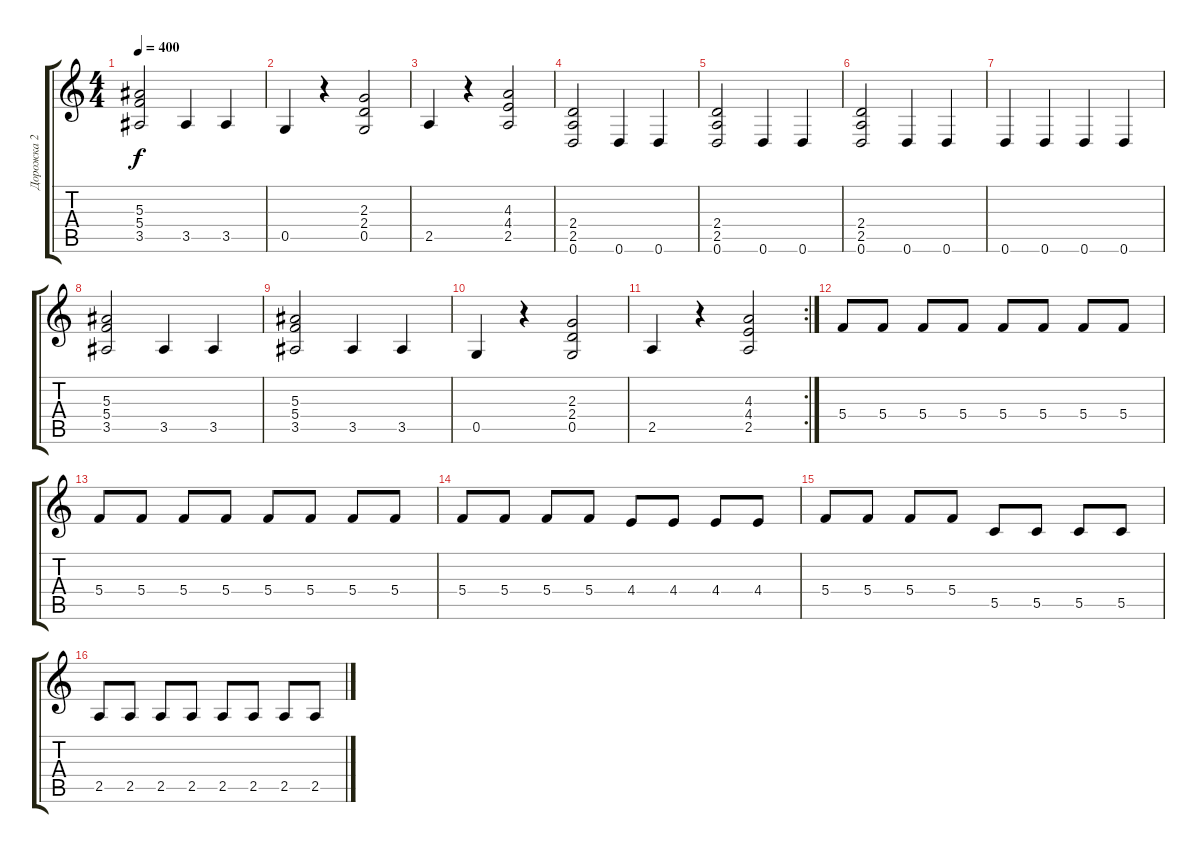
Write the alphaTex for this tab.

\track ("Дорожка 2" "Дорожка 2") {instrument overdrivenguitar}
\staff {score tabs}
\tuning (D4 A3 F3 C3 G2 D2) {hide}
\ts (4 4)
\tempo 400
\clef g2
\ks c
(5.3 5.4 3.5).2{dy f} 3.5.4 3.5.4 |
0.5.4 r.4 (2.3 2.4 0.5).2 |
2.5.4 r.4 (4.3 4.4 2.5).2 |
(2.4 2.5 0.6).2 0.6.4 0.6.4 |
(2.4 2.5 0.6).2 0.6.4 0.6.4 |
(2.4 2.5 0.6).2 0.6.4 0.6.4 |
0.6.4 0.6.4 0.6.4 0.6.4 |
(5.3 5.4 3.5).2 3.5.4 3.5.4 |
(5.3 5.4 3.5).2 3.5.4 3.5.4 |
0.5.4 r.4 (2.3 2.4 0.5).2 |
\rc 2
2.5.4 r.4 (4.3 4.4 2.5).2 |
5.4.8 5.4.8 5.4.8 5.4.8 5.4.8 5.4.8 5.4.8 5.4.8 |
5.4.8 5.4.8 5.4.8 5.4.8 5.4.8 5.4.8 5.4.8 5.4.8 |
5.4.8 5.4.8 5.4.8 5.4.8 4.4.8 4.4.8 4.4.8 4.4.8 |
5.4.8 5.4.8 5.4.8 5.4.8 5.5.8 5.5.8 5.5.8 5.5.8 |
2.5.8 2.5.8 2.5.8 2.5.8 2.5.8 2.5.8 2.5.8 2.5.8
